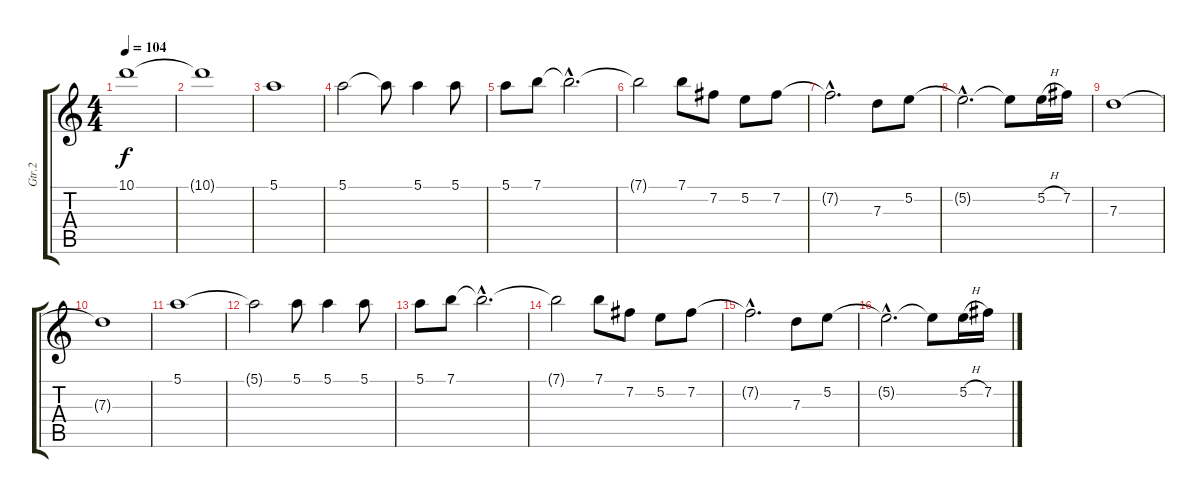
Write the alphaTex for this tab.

\track ("Gtr.2" "Gtr.2") {instrument distortionguitar}
\staff {score tabs}
\tuning (E4 B3 G3 D3 A2 E2) {hide}
\ts (4 4)
\tempo 104
\clef g2
\ks c
10.1.1{dy f} |
10.1{t}.1 |
5.1.1 |
5.1.2 5.1{t}.8 5.1.4 5.1.8 |
5.1.8 7.1.8 7.1{hac t}.2{d} |
7.1{t}.2 7.1.8 7.2.8 5.2.8 7.2.8 |
7.2{hac t}.2{d} 7.3.8 5.2.8 |
5.2{hac t}.2{d} 5.2{t}.8 5.2{h}.16 7.2.16 |
7.3.1 |
7.3{t}.1 |
5.1.1 |
5.1{t}.2 5.1.8 5.1.4 5.1.8 |
5.1.8 7.1.8 7.1{hac t}.2{d} |
7.1{t}.2 7.1.8 7.2.8 5.2.8 7.2.8 |
7.2{hac t}.2{d} 7.3.8 5.2.8 |
5.2{hac t}.2{d} 5.2{t}.8 5.2{h}.16 7.2.16
